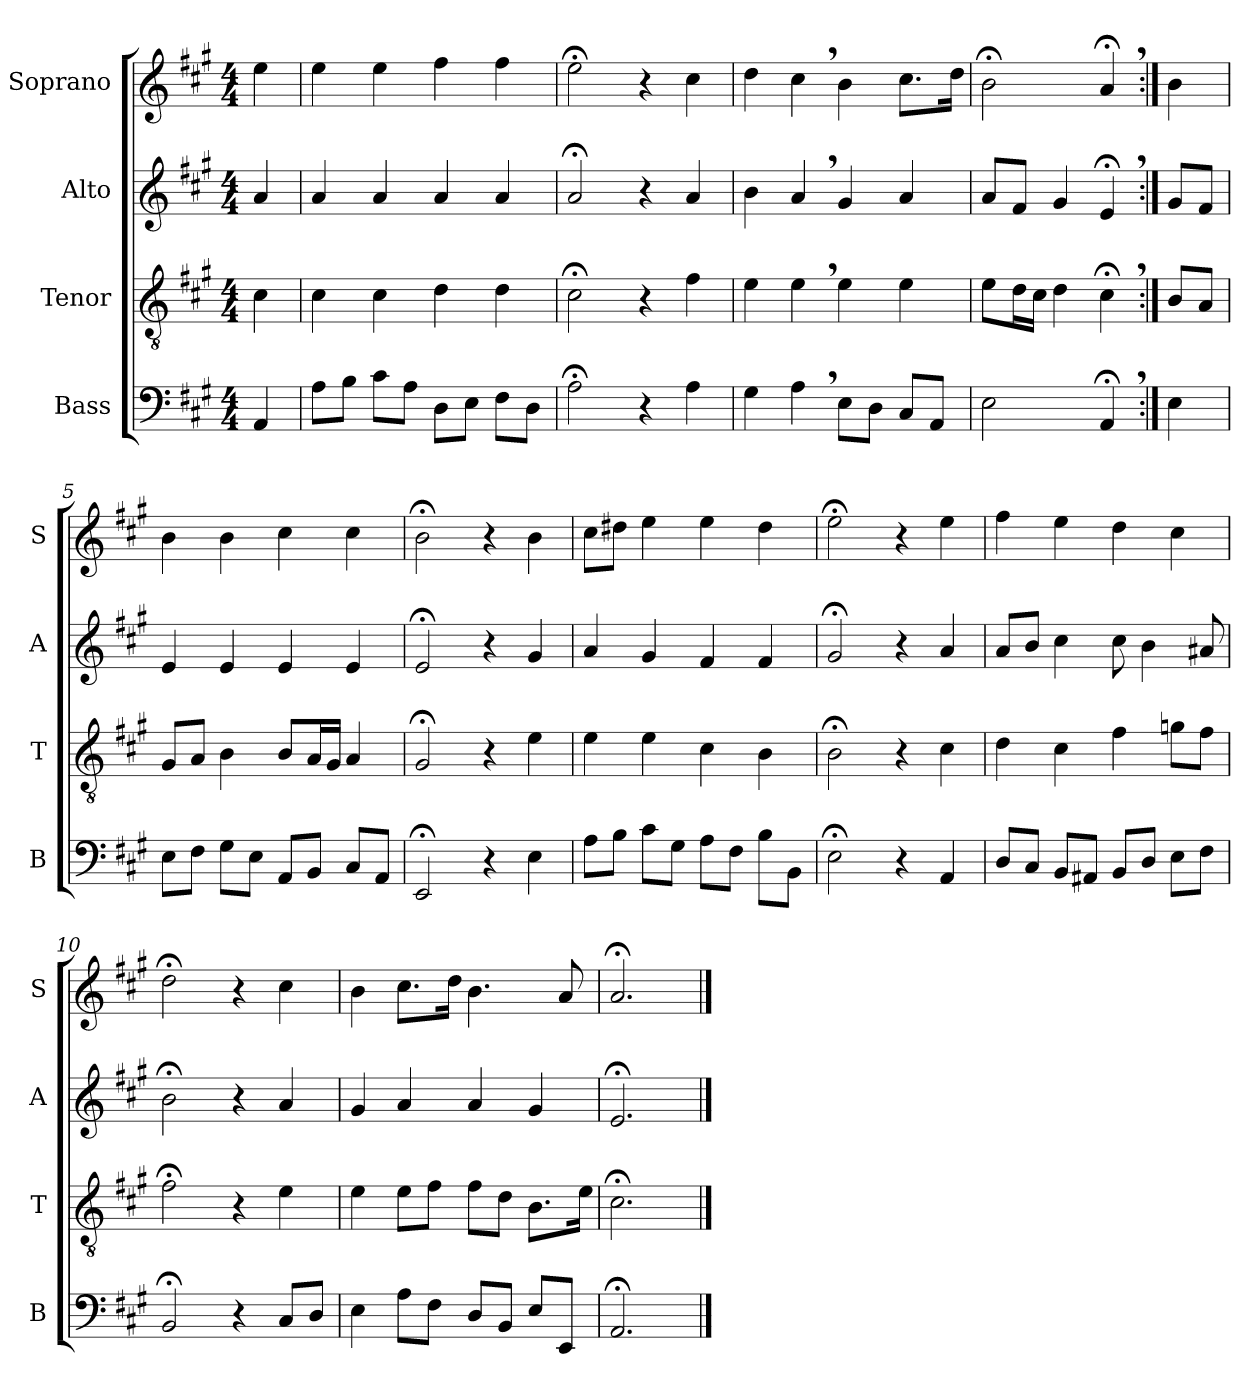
**kern	**kern	**kern	**kern
*part4	*part3	*part2	*part1
*staff4	*staff3	*staff2	*staff1
*I"Bass	*I"Tenor	*I"Alto	*I"Soprano
*I'B	*I'T	*I'A	*I'S
*clefF4	*clefGv2	*clefG2	*clefG2
*k[f#c#g#]	*k[f#c#g#]	*k[f#c#g#]	*k[f#c#g#]
*M4/4	*M4/4	*M4/4	*M4/4
=	=	=	=
4AA/	4c#\	4a/	4ee\
=1	=1	=1	=1
8A\L	4c#\	4a/	4ee\
8B\J	.	.	.
8c#\L	4c#\	4a/	4ee\
8A\J	.	.	.
8D\L	4d\	4a/	4ff#\
8E\J	.	.	.
8F#\L	4d\	4a/	4ff#\
8D\J	.	.	.
=2	=2	=2	=2
2A;<\	2c#;<\	2a;</	2ee;<\
4r	4r	4r	4r
4A\	4f#\	4a/	4cc#\
=3	=3	=3	=3
4G#\	4e\	4b\	4dd\
4A,\	4e,\	4a,/	4cc#,\
8E\L	4e\	4g#/	4b\
8D\J	.	.	.
8C#/L	4e\	4a/	8.cc#\L
8AA/J	.	.	.
.	.	.	16dd\Jk
=4	=4	=4	=4
2E\	8e\L	8a/L	2b;<\
.	16d\L	8f#/J	.
.	16c#\JJ	.	.
.	4d\	4g#/	.
4AA;<,/	4c#;<,\	4e;<,/	4a;<,/
=4b:|!	=4b:|!	=4b:|!	=4b:|!
4E\	8B/L	8g#/L	4b\
.	8A/J	8f#/J	.
=5	=5	=5	=5
8E\L	8G#/L	4e/	4b\
8F#\J	8A/J	.	.
8G#\L	4B\	4e/	4b\
8E\J	.	.	.
8AA/L	8B/L	4e/	4cc#\
8BB/J	16A/L	.	.
.	16G#/JJ	.	.
8C#/L	4A/	4e/	4cc#\
8AA/J	.	.	.
=6	=6	=6	=6
2EE;</	2G#;</	2e;</	2b;<\
4r	4r	4r	4r
4E\	4e\	4g#/	4b\
=7	=7	=7	=7
8A\L	4e\	4a/	8cc#\L
8B\J	.	.	8dd#X\J
8c#\L	4e\	4g#/	4ee\
8G#\J	.	.	.
8A\L	4c#\	4f#/	4ee\
8F#\J	.	.	.
8B\L	4B\	4f#/	4dd#\
8BB\J	.	.	.
=8	=8	=8	=8
2E;<\	2B;<\	2g#;</	2ee;<\
4r	4r	4r	4r
4AA/	4c#\	4a/	4ee\
=9	=9	=9	=9
8D/L	4d\	8a/L	4ff#\
8C#/J	.	8b/J	.
8BB/L	4c#\	4cc#\	4ee\
8AA#X/J	.	.	.
8BB/L	4f#\	8cc#\	4dd\
8D/J	.	4b\	.
8E\L	8gn\L	.	4cc#\
8F#\J	8f#\J	8a#X/	.
=10	=10	=10	=10
2BB;</	2f#;<\	2b;<\	2dd;<\
4r	4r	4r	4r
8C#/L	4e\	4a/	4cc#\
8D/J	.	.	.
=11	=11	=11	=11
4E\	4e\	4g#/	4b\
8A\L	8e\L	4a/	8.cc#\L
8F#\J	8f#\J	.	.
.	.	.	16dd\Jk
8D/L	8f#\L	4a/	4.b\
8BB/J	8d\J	.	.
8E/L	8.B\L	4g#/	.
8EE/J	.	.	8a/
.	16e\Jk	.	.
=12	=12	=12	=12
2.AA;</	2.c#;<\	2.e;</	2.a;</
==	==	==	==
*-	*-	*-	*-
